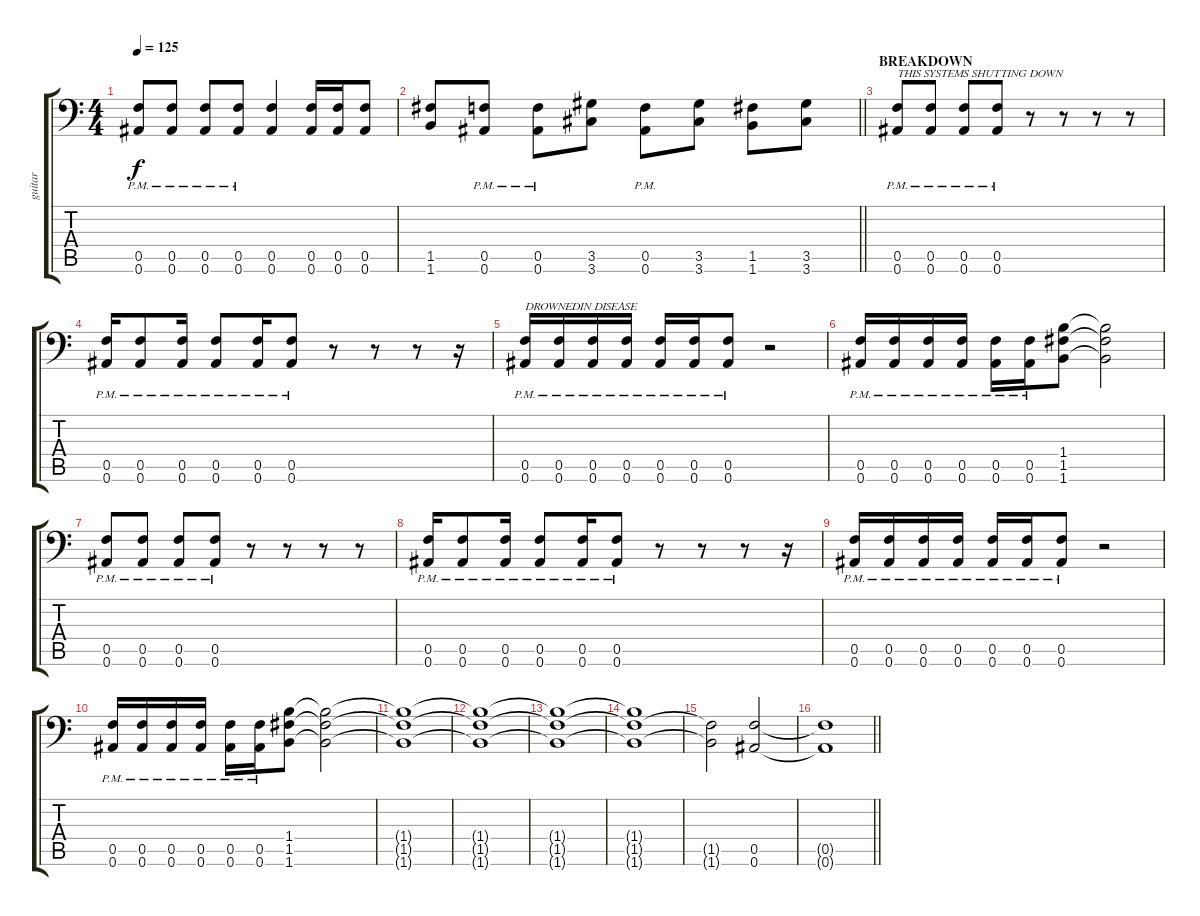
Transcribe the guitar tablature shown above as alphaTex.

\track ("guitar" "guitar") {instrument distortionguitar}
\staff {score tabs}
\tuning (C4 G3 Eb3 Bb2 F2 Bb1) {hide}
\ts (4 4)
\tempo 125
\clef f4
\ks c
(0.5{pm} 0.6{pm}).8{dy f} (0.5{pm} 0.6{pm}).8 (0.5{pm} 0.6{pm}).8 (0.5{pm} 0.6{pm}).8 (0.5 0.6).4 (0.5 0.6).16 (0.5 0.6).16 (0.5 0.6).8 |
\barLineRight lightlight
(1.5 1.6).8 (0.5{pm} 0.6{pm}).8 (0.5{pm} 0.6{pm}).8 (3.5 3.6).8 (0.5{pm} 0.6{pm}).8 (3.5 3.6).8 (1.5 1.6).8 (3.5 3.6).8 |
\section ("" "BREAKDOWN")
(0.5{pm} 0.6{pm}).8{txt "THIS SYSTEMS SHUTTING DOWN"} (0.5{pm} 0.6{pm}).8 (0.5{pm} 0.6{pm}).8 (0.5{pm} 0.6{pm}).8 r.8 r.8 r.8 r.8 |
(0.5{pm} 0.6{pm}).16 (0.5{pm} 0.6{pm}).8 (0.5{pm} 0.6{pm}).16 (0.5{pm} 0.6{pm}).8 (0.5{pm} 0.6{pm}).16 (0.5{pm} 0.6{pm}).8 r.8 r.8 r.8 r.16 |
(0.5{pm} 0.6{pm}).16{txt "DROWNEDIN DISEASE"} (0.5{pm} 0.6{pm}).16 (0.5{pm} 0.6{pm}).16 (0.5{pm} 0.6{pm}).16 (0.5{pm} 0.6{pm}).16 (0.5{pm} 0.6{pm}).16 (0.5{pm} 0.6{pm}).8 r.2 |
(0.5{pm} 0.6{pm}).16 (0.5{pm} 0.6{pm}).16 (0.5{pm} 0.6{pm}).16 (0.5{pm} 0.6{pm}).16 (0.5{pm} 0.6{pm}).16 (0.5{pm} 0.6{pm}).16 (1.4 1.5 1.6).8 (1.4{t} 1.5{t} 1.6{t}).2 |
(0.5{pm} 0.6{pm}).8 (0.5{pm} 0.6{pm}).8 (0.5{pm} 0.6{pm}).8 (0.5{pm} 0.6{pm}).8 r.8 r.8 r.8 r.8 |
(0.5{pm} 0.6{pm}).16 (0.5{pm} 0.6{pm}).8 (0.5{pm} 0.6{pm}).16 (0.5{pm} 0.6{pm}).8 (0.5{pm} 0.6{pm}).16 (0.5{pm} 0.6{pm}).8 r.8 r.8 r.8 r.16 |
(0.5{pm} 0.6{pm}).16 (0.5{pm} 0.6{pm}).16 (0.5{pm} 0.6{pm}).16 (0.5{pm} 0.6{pm}).16 (0.5{pm} 0.6{pm}).16 (0.5{pm} 0.6{pm}).16 (0.5{pm} 0.6{pm}).8 r.2 |
(0.5{pm} 0.6{pm}).16 (0.5{pm} 0.6{pm}).16 (0.5{pm} 0.6{pm}).16 (0.5{pm} 0.6{pm}).16 (0.5{pm} 0.6{pm}).16 (0.5{pm} 0.6{pm}).16 (1.4 1.5 1.6).8 (1.4{t} 1.5{t} 1.6{t}).2 |
(1.4{t} 1.5{t} 1.6{t}).1 |
(1.4{t} 1.5{t} 1.6{t}).1 |
(1.4{t} 1.5{t} 1.6{t}).1 |
(1.4{t} 1.5{t} 1.6{t}).1 |
(1.5{t} 1.6{t}).2 (0.5 0.6).2 |
\barLineRight lightlight
(0.5{t} 0.6{t}).1
